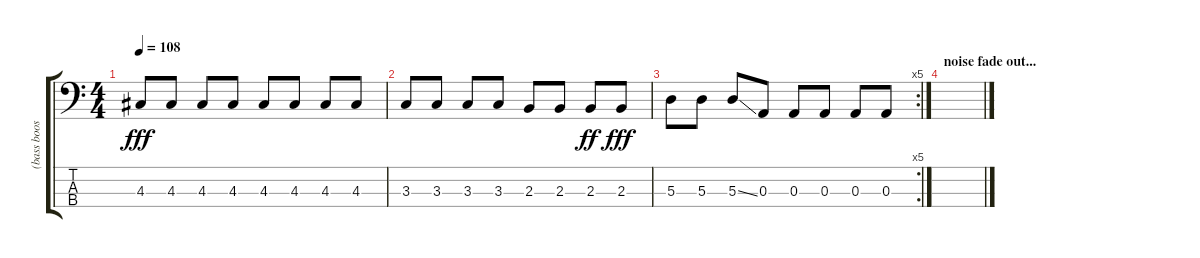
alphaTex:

\track ("(bass boost)" "(bass boos") {instrument overdrivenguitar}
\staff {score tabs}
\tuning (G2 D2 A1 E1) {hide}
\ts (4 4)
\tempo 108
\clef f4
\ks c
4.3.8{dy fff} 4.3.8 4.3.8 4.3.8 4.3.8 4.3.8 4.3.8 4.3.8 |
3.3.8 3.3.8 3.3.8 3.3.8 2.3.8 2.3.8 2.3.8{dy ff} 2.3.8{dy fff} |
\rc 5
5.3.8 5.3.8 5.3{ss}.8 0.3.8 0.3.8 0.3.8 0.3.8 0.3.8 |
\section ("" "noise fade out...")
